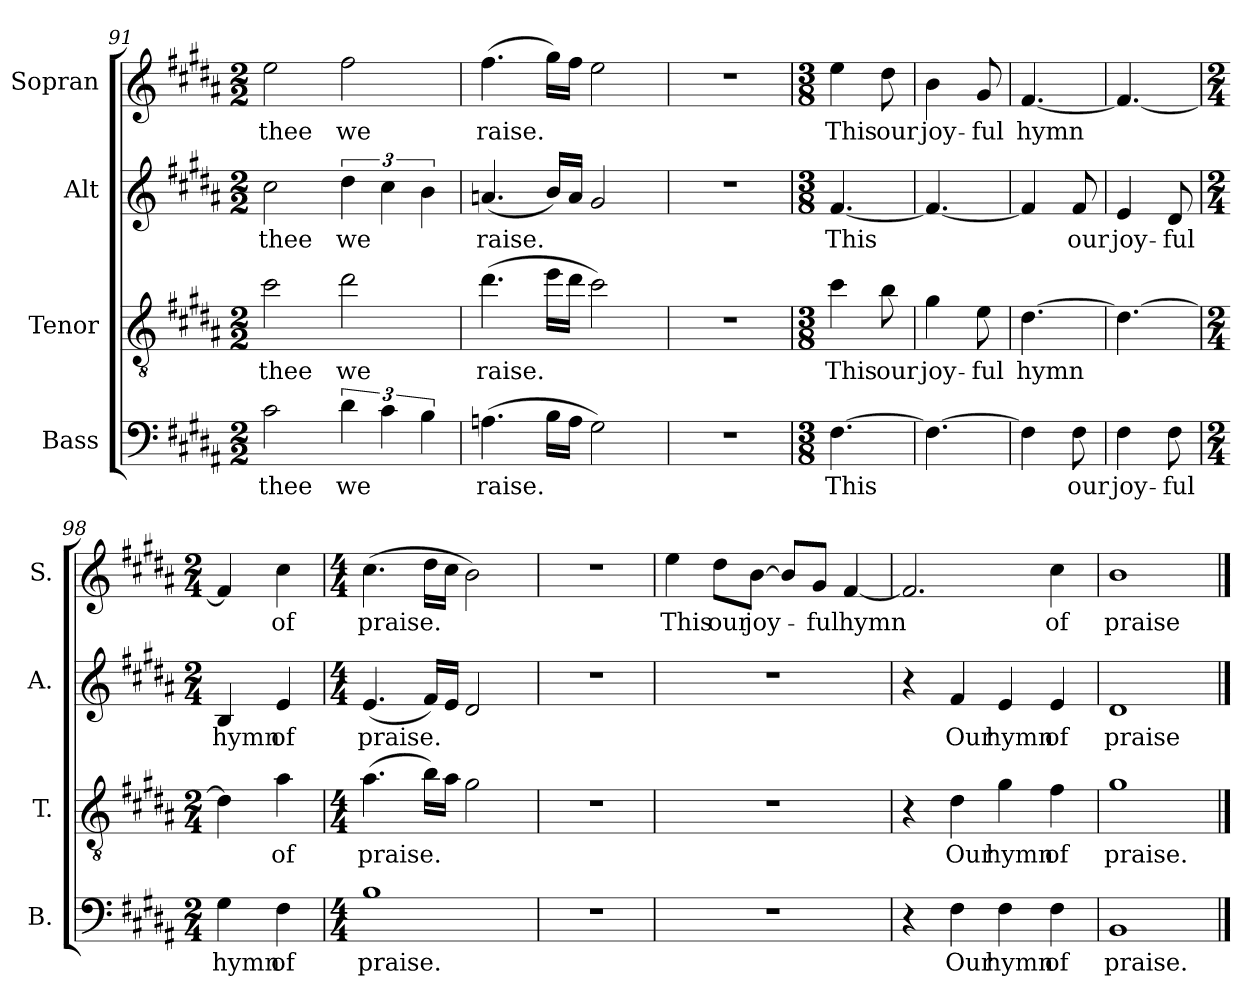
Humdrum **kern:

**kern	**text	**kern	**text	**kern	**text	**kern	**text
*part4	*part4	*part3	*part3	*part2	*part2	*part1	*part1
*staff4	*staff4	*staff3	*staff3	*staff2	*staff2	*staff1	*staff1
*I"Bass	*	*I"Tenor	*	*I"Alt	*	*I"Sopran	*
*I'B.	*	*I'T.	*	*I'A.	*	*I'S.	*
*clefF4	*	*clefGv2	*	*clefG2	*	*clefG2	*
*k[f#c#g#d#a#]	*	*k[f#c#g#d#a#]	*	*k[f#c#g#d#a#]	*	*k[f#c#g#d#a#]	*
*M2/2	*	*M2/2	*	*M2/2	*	*M2/2	*
=91	=91	=91	=91	=91	=91	=91	=91
2c#\	thee	2cc#\	thee	2cc#\	thee	2ee\	thee
6d#\	we	2dd#\	we	6dd#\	we	2ff#\	we
6c#\	.	.	.	6cc#\	.	.	.
6B\	.	.	.	6b\	.	.	.
=92	=92	=92	=92	=92	=92	=92	=92
(4.An\	raise.	(4.dd#\	raise.	(>4.an/	raise.	(4.ff#\	raise.
16B\LL	.	16ee\LL	.	16b/LL)	.	16gg#\LL)	.
16A\JJ	.	16dd#\JJ	.	16a/JJ	.	16ff#\JJ	.
2G#\)	.	2cc#\)	.	2g#/	.	2ee\	.
=93	=93	=93	=93	=93	=93	=93	=93
1r	.	1r	.	1r	.	1r	.
!!LO:LB:g=z
=94	=94	=94	=94	=94	=94	=94	=94
*M3/8	*	*M3/8	*	*M3/8	*	*M3/8	*
[4.F#\	This	4cc#\	This	[4.f#/	This	4ee\	This
.	.	8b\	our	.	.	8dd#\	our
=95	=95	=95	=95	=95	=95	=95	=95
4.F#\_	.	4g#\	joy-	4.f#/_	.	4b\	joy-
.	.	8e\	-ful	.	.	8g#/	-ful
=96	=96	=96	=96	=96	=96	=96	=96
4F#\]	.	[4.d#\	hymn	4f#/]	.	[4.f#/	hymn
8F#\	our	.	.	8f#/	our	.	.
=97	=97	=97	=97	=97	=97	=97	=97
4F#\	joy-	4.d#\_	.	4e/	joy-	4.f#/_	.
8F#\	-ful	.	.	8d#/	-ful	.	.
=98	=98	=98	=98	=98	=98	=98	=98
*M2/4	*	*M2/4	*	*M2/4	*	*M2/4	*
4G#\	hymn	4d#\]	.	4B/	hymn	4f#/]	.
4F#\	of	4a#\	of	4e/	of	4cc#\	of
!!LO:PB:g=z
=99	=99	=99	=99	=99	=99	=99	=99
*M4/4	*	*M4/4	*	*M4/4	*	*M4/4	*
1B	praise.	(4.a#\	praise.	(>4.e/	praise.	(4.cc#\	praise.
.	.	16b\LL)	.	16f#/LL)	.	16dd#\LL	.
.	.	16a#\JJ	.	16e/JJ	.	16cc#\JJ	.
.	.	2g#\	.	2d#/	.	2b\)	.
=100	=100	=100	=100	=100	=100	=100	=100
1r	.	1r	.	1r	.	1r	.
=101	=101	=101	=101	=101	=101	=101	=101
1r	.	1r	.	1r	.	4ee\	This
.	.	.	.	.	.	8dd#\L	our
.	.	.	.	.	.	[8b\J	joy-
.	.	.	.	.	.	8b/L]	.
.	.	.	.	.	.	8g#/J	-ful
.	.	.	.	.	.	[4f#/	hymn
=102	=102	=102	=102	=102	=102	=102	=102
4r	.	4r	.	4r	.	2.f#/]	.
4F#\	Our	4d#\	Our	4f#/	Our	.	.
4F#\	hymn	4g#\	hymn	4e/	hymn	.	.
4F#\	of	4f#\	of	4e/	of	4cc#\	of
=103	=103	=103	=103	=103	=103	=103	=103
1BB	praise.	1g#	praise.	1d#	praise	1b	praise
==	==	==	==	==	==	==	==
*-	*-	*-	*-	*-	*-	*-	*-
